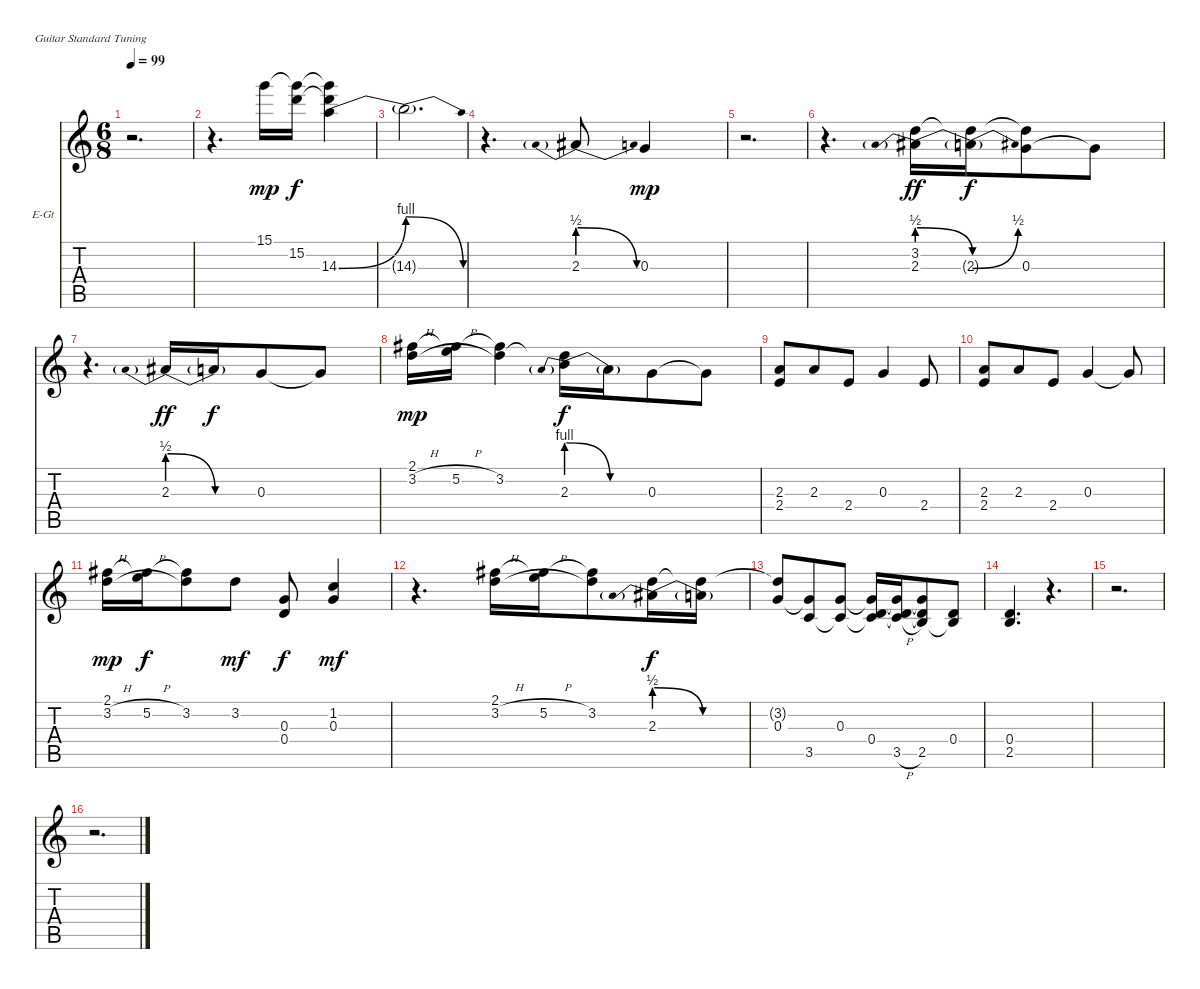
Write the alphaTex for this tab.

\defaultSystemsLayout 4
\bracketExtendMode nobrackets
\firstSystemTrackNameOrientation horizontal
\otherSystemsTrackNameOrientation horizontal
\track ("Mike McCready (Clean)" "E-Gt") {instrument electricguitarclean}
\staff {score tabs}
\tuning (E4 B3 G3 D3 A2 E2)
\ts (6 8)
\tempo 99
\clef g2
\ks c
r.2{d dy f} |
r.4{d} 15.1.16{dy mp} (15.1{t} 15.2).16{dy f} (15.1{t} 15.2{t} 14.3{be (bend 0 0 60 4)}).4 |
14.3{be (release 0 4 60 0) t}.2{d} |
r.4{d} 2.3{be (prebendrelease 0 2 60 0)}.8 0.3.4{dy mp} |
r.2{d} |
r.4{d} (3.2 2.3{be (prebendrelease 0 2 60 0)}).16{dy ff} (3.2{t} 2.3{be (bend 0 0 60 2) t}).16{dy f} (3.2{t} 0.3).8 0.3{t}.8 |
r.4{d} 2.3{be (prebendrelease 0 2 60 0)}.16{dy ff} 2.3{be (hold 0 0 60 0) t}.16{dy f} 0.3.8 0.3{t}.8 |
(2.1 3.2{h}).16{dy mp} (2.1{t} 5.2{h}).16 (2.1{t} 3.2).4 (3.2{t} 2.3{be (prebendrelease 0 4 60 0)}).16{dy f} 2.3{be (hold 0 0 60 0) t}.16 0.3.8 0.3{t}.8 |
(2.3 2.4).8 2.3.8 2.4.8 0.3.4 2.4.8 |
(2.3 2.4).8 2.3.8 2.4.8 0.3.4 0.3{t}.8 |
(2.1 3.2{h}).16{dy mp} (2.1{t} 5.2{h}).16{dy f} (2.1{t} 3.2).8 3.2.8{dy mf} (0.3 0.4).8{dy f} (1.2 0.3).4{dy mf} |
r.4{d} (2.1 3.2{h}).16 (2.1{t} 5.2{h}).16 (2.1{t} 3.2).8 (3.2{t} 2.3{be (prebendrelease 0 2 60 0)}).16{dy f} (3.2{t} 2.3{be (hold 0 0 60 0) t}).16 |
(3.2{t} 0.3).8 (0.3{t} 3.5).8 (0.3 3.5{t}).8 (0.3{t} 0.4 3.5{t}).16 (0.3{t} 0.4{t} 3.5{h}).16 (0.3{t} 0.4{t} 2.5).8 (0.4 2.5{t}).8 |
(0.4 2.5).4{d} r.4{d} |
r.2{d} |
r.2{d}
